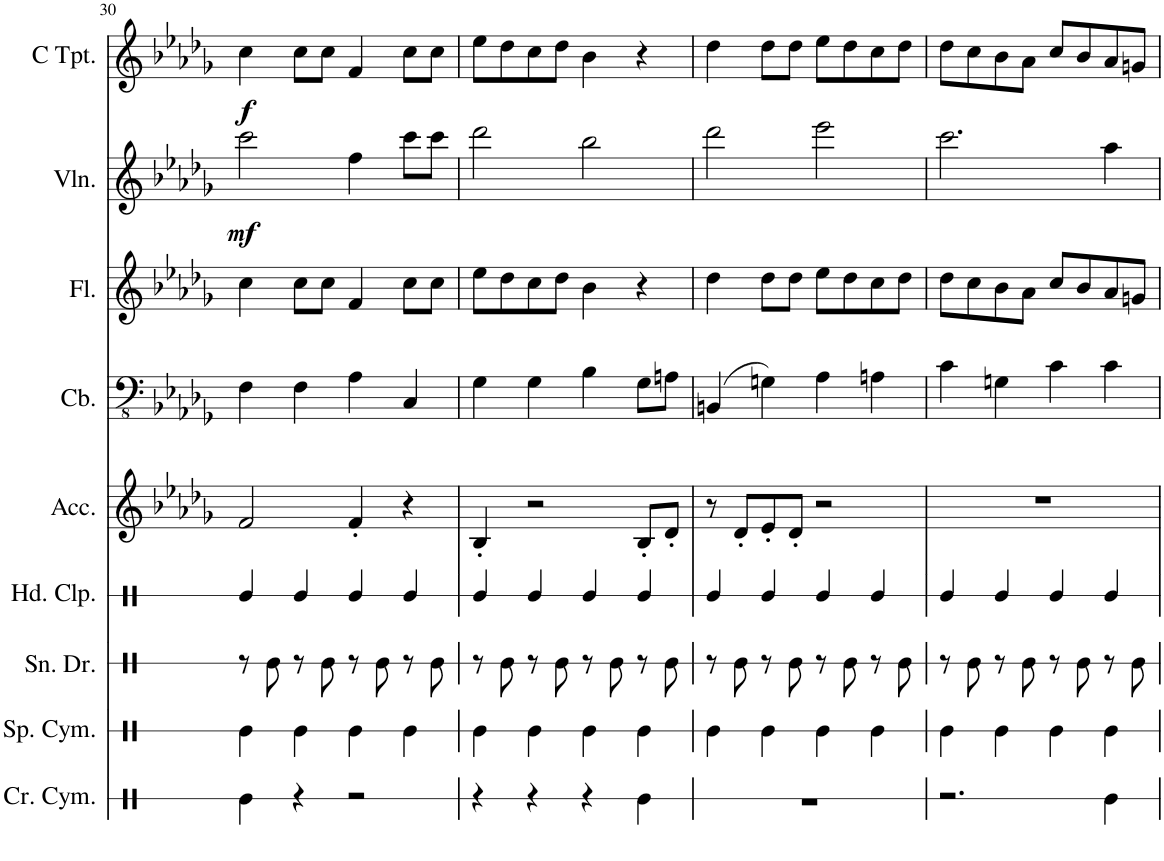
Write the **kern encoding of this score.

**kern	**kern	**kern	**kern	**kern	**kern	**kern	**kern	**dynam	**kern	**dynam
*part9	*part8	*part7	*part6	*part5	*part4	*part3	*part2	*part2	*part1	*part1
*staff9	*staff8	*staff7	*staff6	*staff5	*staff4	*staff3	*staff2	*staff2	*staff1	*staff1
*I"Crash Cymbal	*I"Splash Cymbal	*I"Snare Drum	*I"Hand Clap	*I"Accordion	*I"Contrabass	*I"Flute	*I"Violin	*	*I"C Trumpet	*
*I'Cr. Cym.	*I'Sp. Cym.	*I'Sn. Dr.	*I'Hd. Clp.	*I'Acc.	*I'Cb.	*I'Fl.	*I'Vln.	*	*I'C Tpt.	*
!!LO:PB:g=z
*clefX	*clefX	*clefX	*clefX	*clefG2	*clefFv4	*clefG2	*clefG2	*	*clefG2	*
*	*	*	*	*	*Trd7c12	*	*	*	*	*
*k[]	*k[]	*k[]	*k[]	*k[b-e-a-d-g-]	*k[b-e-a-d-g-]	*k[b-e-a-d-g-]	*k[b-e-a-d-g-]	*	*k[b-e-a-d-g-]	*
*M4/4	*M4/4	*M4/4	*M4/4	*M4/4	*M4/4	*M4/4	*M4/4	*	*M4/4	*
=30	=30	=30	=30	=30	=30	=30	=30	=30	=30	=30
!	!	!	!	!	!	!	!	!LO:DY:b	!	!LO:DY:b
4Re\	4Re\	8r	4Re/	2f/	4FF\	4cc\	2ccc\	mf	4cc\	f
.	.	8Re\	.	.	.	.	.	.	.	.
4r	4Re\	8r	4Re/	.	4FF\	8cc\L	.	.	8cc\L	.
.	.	8Re\	.	.	.	8cc\J	.	.	8cc\J	.
2r	4Re\	8r	4Re/	4f'/	4AA-\	4f/	4ff\	.	4f/	.
.	.	8Re\	.	.	.	.	.	.	.	.
.	4Re\	8r	4Re/	4r	4CC/	8cc\L	8ccc\L	.	8cc\L	.
.	.	8Re\	.	.	.	8cc\J	8ccc\J	.	8cc\J	.
=31	=31	=31	=31	=31	=31	=31	=31	=31	=31	=31
4r	4Re\	8r	4Re/	4B-'/	4GG-\	8ee-\L	2ddd-\	.	8ee-\L	.
.	.	8Re\	.	.	.	8dd-\	.	.	8dd-\	.
4r	4Re\	8r	4Re/	2r	4GG-\	8cc\	.	.	8cc\	.
.	.	8Re\	.	.	.	8dd-\J	.	.	8dd-\J	.
4r	4Re\	8r	4Re/	.	4BB-\	4b-\	2bb-\	.	4b-\	.
.	.	8Re\	.	.	.	.	.	.	.	.
4Re\	4Re\	8r	4Re/	8B-'/L	8GG-\L	4r	.	.	4r	.
.	.	8Re\	.	8d-'/J	8AAn\J	.	.	.	.	.
=32	=32	=32	=32	=32	=32	=32	=32	=32	=32	=32
1r	4Re\	8r	4Re/	8r	(4BBBn/	4dd-\	2ddd-\	.	4dd-\	.
.	.	8Re\	.	8d-'/L	.	.	.	.	.	.
.	4Re\	8r	4Re/	8e-'/	4GGn\)	8dd-\L	.	.	8dd-\L	.
.	.	8Re\	.	8d-'/J	.	8dd-\J	.	.	8dd-\J	.
.	4Re\	8r	4Re/	2r	4AA-\	8ee-\L	2eee-\	.	8ee-\L	.
.	.	8Re\	.	.	.	8dd-\	.	.	8dd-\	.
.	4Re\	8r	4Re/	.	4AAn\	8cc\	.	.	8cc\	.
.	.	8Re\	.	.	.	8dd-\J	.	.	8dd-\J	.
=33	=33	=33	=33	=33	=33	=33	=33	=33	=33	=33
2.r	4Re\	8r	4Re/	1r	4C\	8dd-\L	2.ccc\	.	8dd-\L	.
.	.	8Re\	.	.	.	8cc\	.	.	8cc\	.
.	4Re\	8r	4Re/	.	4GGn\	8b-\	.	.	8b-\	.
.	.	8Re\	.	.	.	8a-\J	.	.	8a-\J	.
.	4Re\	8r	4Re/	.	4C\	8cc/L	.	.	8cc/L	.
.	.	8Re\	.	.	.	8b-/	.	.	8b-/	.
4Re\	4Re\	8r	4Re/	.	4C\	8a-/	4aa-\	.	8a-/	.
.	.	8Re\	.	.	.	8gn/J	.	.	8gn/J	.
=	=	=	=	=	=	=	=	=	=	=
*-	*-	*-	*-	*-	*-	*-	*-	*-	*-	*-
